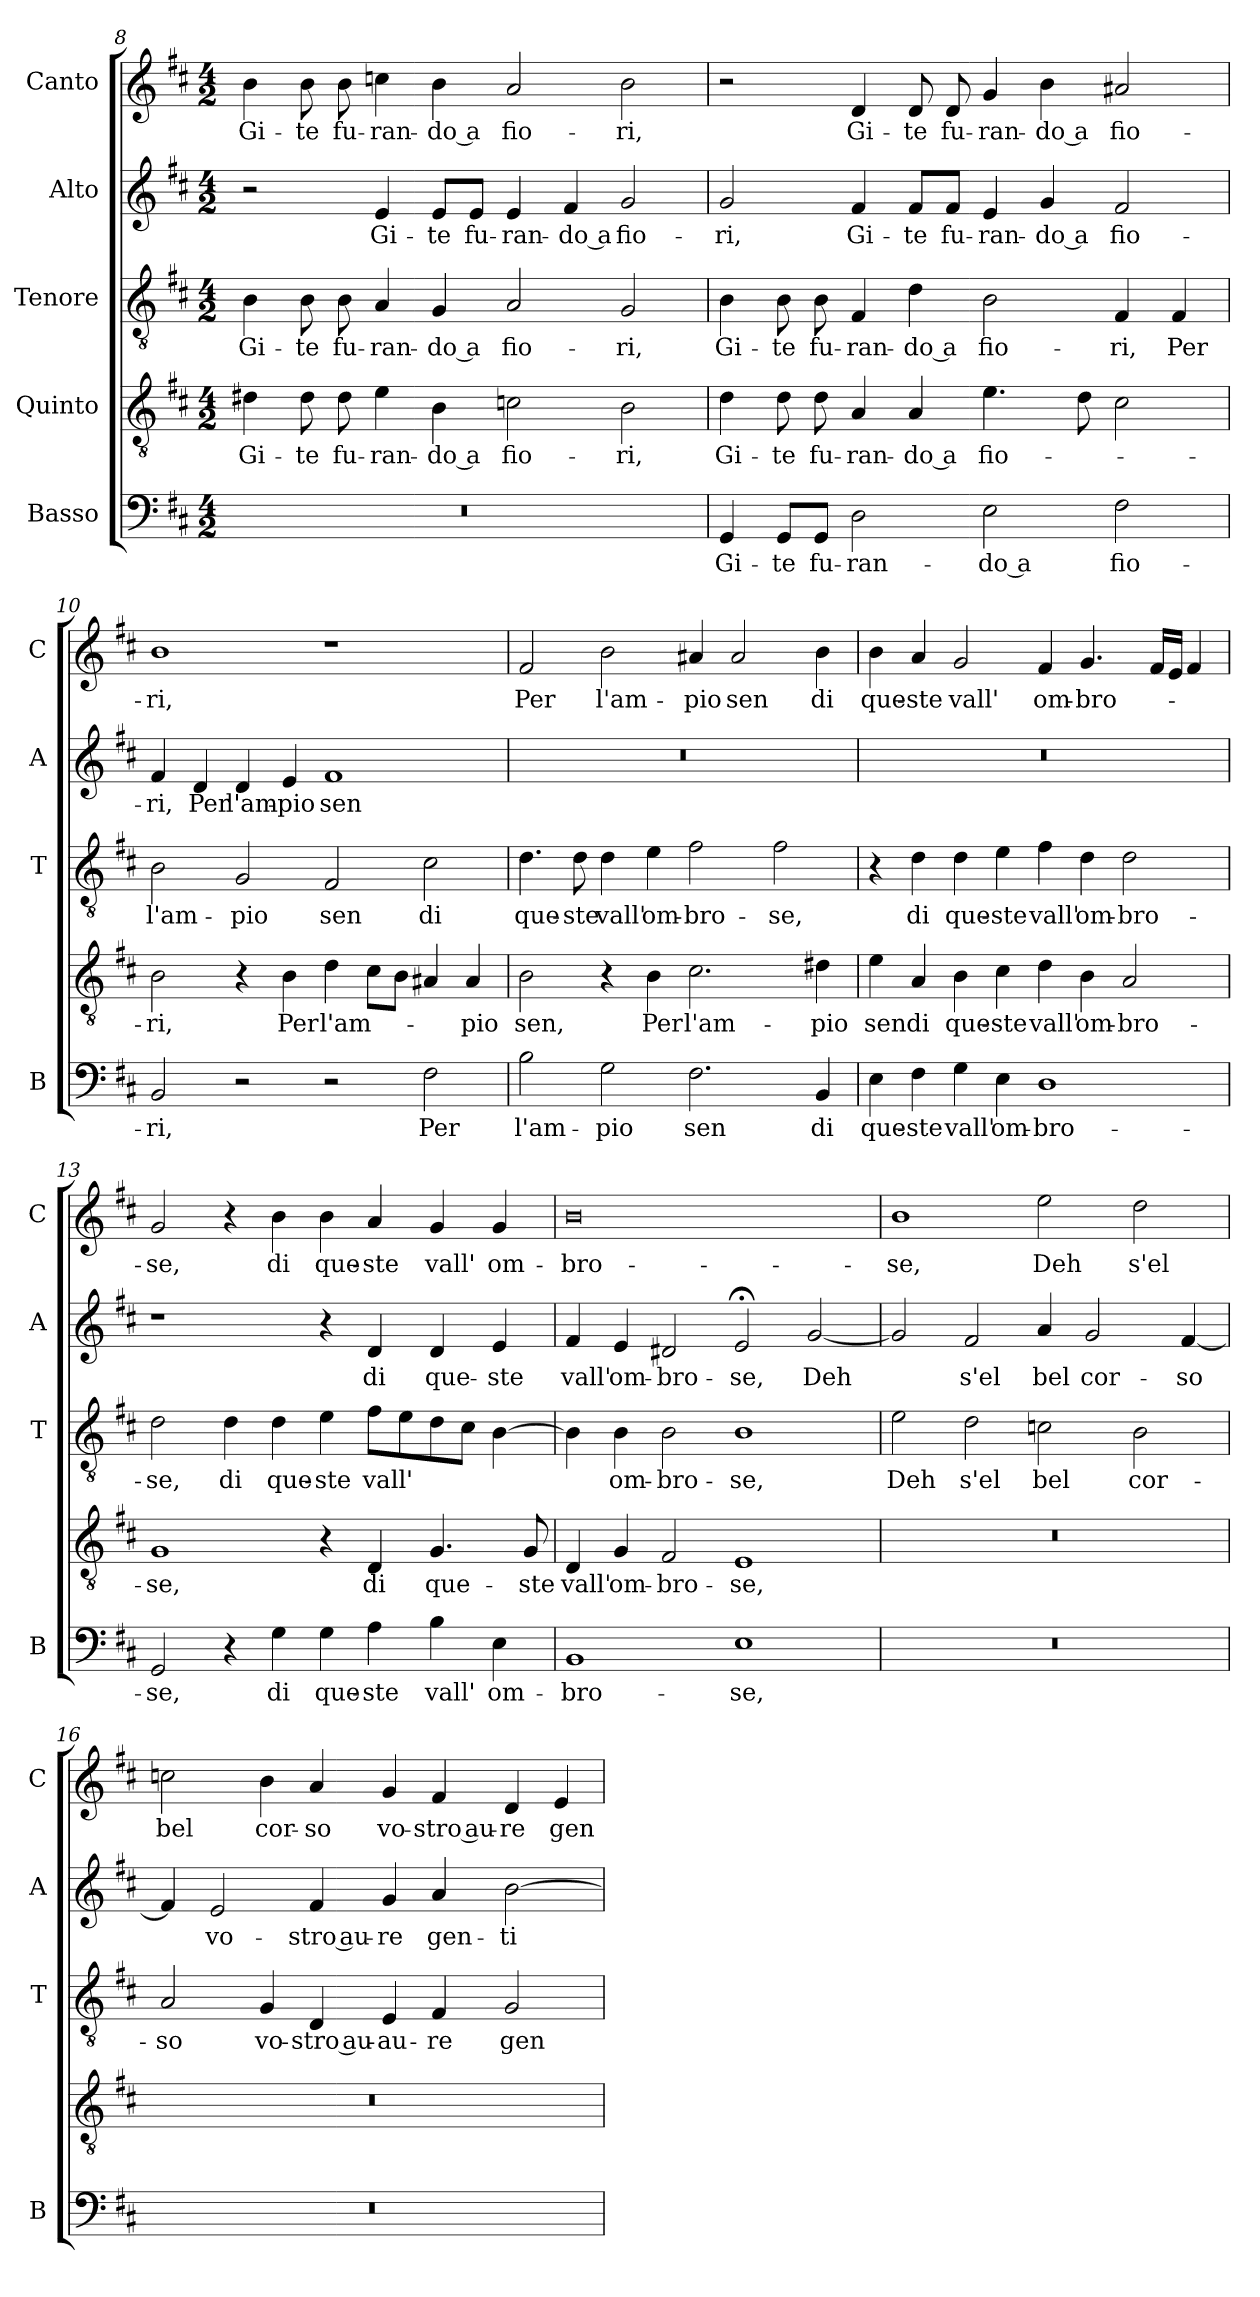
**kern	**text	**kern	**text	**kern	**text	**kern	**text	**kern	**text
*part5	*part5	*part4	*part4	*part3	*part3	*part2	*part2	*part1	*part1
*staff5	*staff5	*staff4	*staff4	*staff3	*staff3	*staff2	*staff2	*staff1	*staff1
*I"Basso	*	*I"Quinto	*	*I"Tenore	*	*I"Alto	*	*I"Canto	*
*I'B	*	*	*	*I'T	*	*I'A	*	*I'C	*
!!LO:LB:g=z
*clefF4	*	*clefGv2	*	*clefGv2	*	*clefG2	*	*clefG2	*
*k[f#c#]	*	*k[f#c#]	*	*k[f#c#]	*	*k[f#c#]	*	*k[f#c#]	*
*D:	*	*D:	*	*D:	*	*D:	*	*D:	*
*M4/2	*	*M4/2	*	*M4/2	*	*M4/2	*	*M4/2	*
=8	=8	=8	=8	=8	=8	=8	=8	=8	=8
!	!	!	!LO:LY:b	!	!LO:LY:b	!	!	!	!LO:LY:b
0r	.	4d#X\	Gi-	4B\	Gi-	2r	.	4b\	Gi-
!	!	!	!LO:LY:b	!	!LO:LY:b	!	!	!	!LO:LY:b
.	.	8d#\	-te	8B\	-te	.	.	8b\	-te
!	!	!	!LO:LY:b	!	!LO:LY:b	!	!	!	!LO:LY:b
.	.	8d#\	fu-	8B\	fu-	.	.	8b\	fu-
!	!	!	!LO:LY:b	!	!LO:LY:b	!	!LO:LY:b	!	!LO:LY:b
.	.	4e\	-ran-	4A/	-ran-	4e/	Gi-	4ccn\	-ran-
!	!	!	!LO:LY:b	!	!LO:LY:b	!	!LO:LY:b	!	!LO:LY:b
.	.	4B\	-do a	4G/	-do a	8e/L	-te	4b\	-do a
!	!	!	!	!	!	!	!LO:LY:b	!	!
.	.	.	.	.	.	8e/J	fu-	.	.
!	!	!	!LO:LY:b	!	!LO:LY:b	!	!LO:LY:b	!	!LO:LY:b
.	.	2cn\	fio-	2A/	fio-	4e/	-ran-	2a/	fio-
!	!	!	!	!	!	!	!LO:LY:b	!	!
.	.	.	.	.	.	4f#/	-do a	.	.
!	!	!	!LO:LY:b	!	!LO:LY:b	!	!LO:LY:b	!	!LO:LY:b
.	.	2B\	-ri,	2G/	-ri,	2g/	fio-	2b\	-ri,
=9	=9	=9	=9	=9	=9	=9	=9	=9	=9
!	!LO:LY:b	!	!LO:LY:b	!	!LO:LY:b	!	!LO:LY:b	!	!
4GG/	Gi-	4d\	Gi-	4B\	Gi-	2g/	-ri,	2r	.
!	!LO:LY:b	!	!LO:LY:b	!	!LO:LY:b	!	!	!	!
8GG/L	-te	8d\	-te	8B\	-te	.	.	.	.
!	!LO:LY:b	!	!LO:LY:b	!	!LO:LY:b	!	!	!	!
8GG/J	fu-	8d\	fu-	8B\	fu-	.	.	.	.
!	!LO:LY:b	!	!LO:LY:b	!	!LO:LY:b	!	!LO:LY:b	!	!LO:LY:b
2D\	-ran-	4A/	-ran-	4F#/	-ran-	4f#/	Gi-	4d/	Gi-
!	!	!	!LO:LY:b	!	!LO:LY:b	!	!LO:LY:b	!	!LO:LY:b
.	.	4A/	-do a	4d\	-do a	8f#/L	-te	8d/	-te
!	!	!	!	!	!	!	!LO:LY:b	!	!LO:LY:b
.	.	.	.	.	.	8f#/J	fu-	8d/	fu-
!	!LO:LY:b	!	!LO:LY:b	!	!LO:LY:b	!	!LO:LY:b	!	!LO:LY:b
2E\	-do a	4.e\	fio-	2B\	fio-	4e/	-ran-	4g/	-ran-
!	!	!	!	!	!	!	!LO:LY:b	!	!LO:LY:b
.	.	.	.	.	.	4g/	-do a	4b\	-do a
.	.	8d\	.	.	.	.	.	.	.
!	!LO:LY:b	!	!	!	!LO:LY:b	!	!LO:LY:b	!	!LO:LY:b
2F#\	fio-	2c#\	.	4F#/	-ri,	2f#/	fio-	2a#X/	fio-
!	!	!	!	!	!LO:LY:b	!	!	!	!
.	.	.	.	4F#/	Per	.	.	.	.
=10	=10	=10	=10	=10	=10	=10	=10	=10	=10
!	!LO:LY:b	!	!LO:LY:b	!	!LO:LY:b	!	!LO:LY:b	!	!LO:LY:b
2BB/	-ri,	2B\	-ri,	2B\	l'am-	4f#/	-ri,	1b	-ri,
!	!	!	!	!	!	!	!LO:LY:b	!	!
.	.	.	.	.	.	4d/	Per	.	.
!	!	!	!	!	!LO:LY:b	!	!LO:LY:b	!	!
2r	.	4r	.	2G/	-pio	4d/	l'am-	.	.
!	!	!	!LO:LY:b	!	!	!	!LO:LY:b	!	!
.	.	4B\	Per	.	.	4e/	-pio	.	.
!	!	!	!LO:LY:b	!	!LO:LY:b	!	!LO:LY:b	!	!
2r	.	4d\	l'am-	2F#/	sen	1f#	sen	1r	.
.	.	8c#\L	.	.	.	.	.	.	.
.	.	8B\J	.	.	.	.	.	.	.
!	!LO:LY:b	!	!	!	!LO:LY:b	!	!	!	!
2F#\	Per	4A#X/	.	2c#\	di	.	.	.	.
!	!	!	!LO:LY:b	!	!	!	!	!	!
.	.	4A#/	-pio	.	.	.	.	.	.
!!LO:PB:g=z
=11	=11	=11	=11	=11	=11	=11	=11	=11	=11
!	!LO:LY:b	!	!LO:LY:b	!	!LO:LY:b	!	!	!	!LO:LY:b
2B\	l'am-	2B\	sen,	4.d\	que-	0r	.	2f#/	Per
!	!	!	!	!	!LO:LY:b	!	!	!	!
.	.	.	.	8d\	-ste	.	.	.	.
!	!LO:LY:b	!	!	!	!LO:LY:b	!	!	!	!LO:LY:b
2G\	-pio	4r	.	4d\	vall'	.	.	2b\	l'am-
!	!	!	!LO:LY:b	!	!LO:LY:b	!	!	!	!
.	.	4B\	Per	4e\	om-	.	.	.	.
!	!LO:LY:b	!	!LO:LY:b	!	!LO:LY:b	!	!	!	!LO:LY:b
2.F#\	sen	2.c#\	l'am-	2f#\	-bro-	.	.	4a#X/	-pio
!	!	!	!	!	!	!	!	!	!LO:LY:b
.	.	.	.	.	.	.	.	2a#/	sen
!	!	!	!	!	!LO:LY:b	!	!	!	!
.	.	.	.	2f#\	-se,	.	.	.	.
!	!LO:LY:b	!	!LO:LY:b	!	!	!	!	!	!LO:LY:b
4BB/	di	4d#X\	-pio	.	.	.	.	4b\	di
=12	=12	=12	=12	=12	=12	=12	=12	=12	=12
!	!LO:LY:b	!	!LO:LY:b	!	!	!	!	!	!LO:LY:b
4E\	que-	4e\	sen	4r	.	0r	.	4b\	que-
!	!LO:LY:b	!	!LO:LY:b	!	!LO:LY:b	!	!	!	!LO:LY:b
4F#\	-ste	4A/	di	4d\	di	.	.	4a/	-ste
!	!LO:LY:b	!	!LO:LY:b	!	!LO:LY:b	!	!	!	!LO:LY:b
4G\	vall'	4B\	que-	4d\	que-	.	.	2g/	vall'
!	!LO:LY:b	!	!LO:LY:b	!	!LO:LY:b	!	!	!	!
4E\	om-	4c#\	-ste	4e\	-ste	.	.	.	.
!	!LO:LY:b	!	!LO:LY:b	!	!LO:LY:b	!	!	!	!LO:LY:b
1D	-bro-	4d\	vall'	4f#\	vall'	.	.	4f#/	om-
!	!	!	!LO:LY:b	!	!LO:LY:b	!	!	!	!LO:LY:b
.	.	4B\	om-	4d\	om-	.	.	4.g/	-bro-
!	!	!	!LO:LY:b	!	!LO:LY:b	!	!	!	!
.	.	2A/	-bro-	2d\	-bro-	.	.	.	.
.	.	.	.	.	.	.	.	16f#/LL	.
.	.	.	.	.	.	.	.	16e/JJ	.
.	.	.	.	.	.	.	.	4f#/	.
=13	=13	=13	=13	=13	=13	=13	=13	=13	=13
!	!LO:LY:b	!	!LO:LY:b	!	!LO:LY:b	!	!	!	!LO:LY:b
2GG/	-se,	1G	-se,	2d\	-se,	1r	.	2g/	-se,
!	!	!	!	!	!LO:LY:b	!	!	!	!
4r	.	.	.	4d\	di	.	.	4r	.
!	!LO:LY:b	!	!	!	!LO:LY:b	!	!	!	!LO:LY:b
4G\	di	.	.	4d\	que-	.	.	4b\	di
!	!LO:LY:b	!	!	!	!LO:LY:b	!	!	!	!LO:LY:b
4G\	que-	4r	.	4e\	-ste	4r	.	4b\	que-
!	!LO:LY:b	!	!LO:LY:b	!	!LO:LY:b	!	!LO:LY:b	!	!LO:LY:b
4A\	-ste	4D/	di	8f#\L	vall'	4d/	di	4a/	-ste
.	.	.	.	8e\	.	.	.	.	.
!	!LO:LY:b	!	!LO:LY:b	!	!	!	!LO:LY:b	!	!LO:LY:b
4B\	vall'	4.G/	que-	8d\	.	4d/	que-	4g/	vall'
.	.	.	.	8c#\J	.	.	.	.	.
!	!LO:LY:b	!	!	!	!	!	!LO:LY:b	!	!LO:LY:b
4E\	om-	.	.	[4B\	.	4e/	-ste	4g/	om-
!	!	!	!LO:LY:b	!	!	!	!	!	!
.	.	8G/	-ste	.	.	.	.	.	.
=14	=14	=14	=14	=14	=14	=14	=14	=14	=14
!	!LO:LY:b	!	!LO:LY:b	!	!	!	!LO:LY:b	!	!LO:LY:b
1BB	-bro-	4D/	vall'	4B\]	.	4f#/	vall'	0b	-bro-
!	!	!	!LO:LY:b	!	!LO:LY:b	!	!LO:LY:b	!	!
.	.	4G/	om-	4B\	om-	4e/	om-	.	.
!	!	!	!LO:LY:b	!	!LO:LY:b	!	!LO:LY:b	!	!
.	.	2F#/	-bro-	2B\	-bro-	2d#X/	-bro-	.	.
!	!LO:LY:b	!	!LO:LY:b	!	!LO:LY:b	!	!LO:LY:b	!	!
1E	-se,	1E	-se,	1B	-se,	2e;</	-se,	.	.
!	!	!	!	!	!	!	!LO:LY:b	!	!
.	.	.	.	.	.	[2g/	Deh	.	.
!!LO:LB:g=z
=15	=15	=15	=15	=15	=15	=15	=15	=15	=15
!	!	!	!	!	!LO:LY:b	!	!	!	!LO:LY:b
0r	.	0r	.	2e\	Deh	2g/]	.	1b	-se,
!	!	!	!	!	!LO:LY:b	!	!LO:LY:b	!	!
.	.	.	.	2d\	s'el	2f#/	s'el	.	.
!	!	!	!	!	!LO:LY:b	!	!LO:LY:b	!	!LO:LY:b
.	.	.	.	2cn\	bel	4a/	bel	2ee\	Deh
!	!	!	!	!	!	!	!LO:LY:b	!	!
.	.	.	.	.	.	2g/	cor-	.	.
!	!	!	!	!	!LO:LY:b	!	!	!	!LO:LY:b
.	.	.	.	2B\	cor-	.	.	2dd\	s'el
!	!	!	!	!	!	!	!LO:LY:b	!	!
.	.	.	.	.	.	[4f#/	-so	.	.
=16	=16	=16	=16	=16	=16	=16	=16	=16	=16
!	!	!	!	!	!LO:LY:b	!	!	!	!LO:LY:b
0r	.	0r	.	2A/	-so	4f#/]	.	2ccn\	bel
!	!	!	!	!	!	!	!LO:LY:b	!	!
.	.	.	.	.	.	2e/	vo-	.	.
!	!	!	!	!	!LO:LY:b	!	!	!	!LO:LY:b
.	.	.	.	4G/	vo-	.	.	4b\	cor-
!	!	!	!	!	!LO:LY:b	!	!LO:LY:b	!	!LO:LY:b
.	.	.	.	4D/	-stro au-	4f#/	-stro au-	4a/	-so
!	!	!	!	!	!LO:LY:b	!	!LO:LY:b	!	!LO:LY:b
.	.	.	.	4E/	- au-	4g/	-re	4g/	vo-
!	!	!	!	!	!LO:LY:b	!	!LO:LY:b	!	!LO:LY:b
.	.	.	.	4F#/	-re	4a/	gen-	4f#/	-stro au-
!	!	!	!	!	!LO:LY:b	!	!LO:LY:b	!	!LO:LY:b
.	.	.	.	2G/	gen-	[2b\	-ti-	4d/	-re
!	!	!	!	!	!	!	!	!	!LO:LY:b
.	.	.	.	.	.	.	.	4e/	gen-
=	=	=	=	=	=	=	=	=	=
*-	*-	*-	*-	*-	*-	*-	*-	*-	*-
